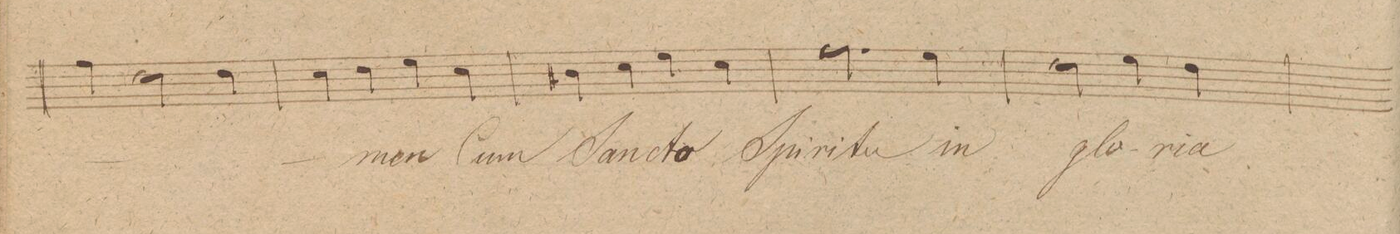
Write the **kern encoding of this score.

**kern	**text	**dynam
*I"Tenore.	*	*
*clefC4	*	*
*k[f#c#g#]	*	*
*met(c|)	*	*
*M2/2	*	*
4f#\	.	.
2c#\	.	.
4c#\	.	.
=250	=250	=250
4B\	.	.
4c#\	-men	.
4d\	.	.
4B\	Cum	.
=251	=251	=251
4A#X\	San-	.
4B\	-cto	.
4d\	Spi-	.
4B\	-ri-	.
=252	=252	=252
2.e\	-tu	.
4d\	in	.
=253	=253	=253
2c#\	glo-	.
4d\	-ri-	.
4c#\	-a	.
=254	=254	=254
*-	*-	*-
